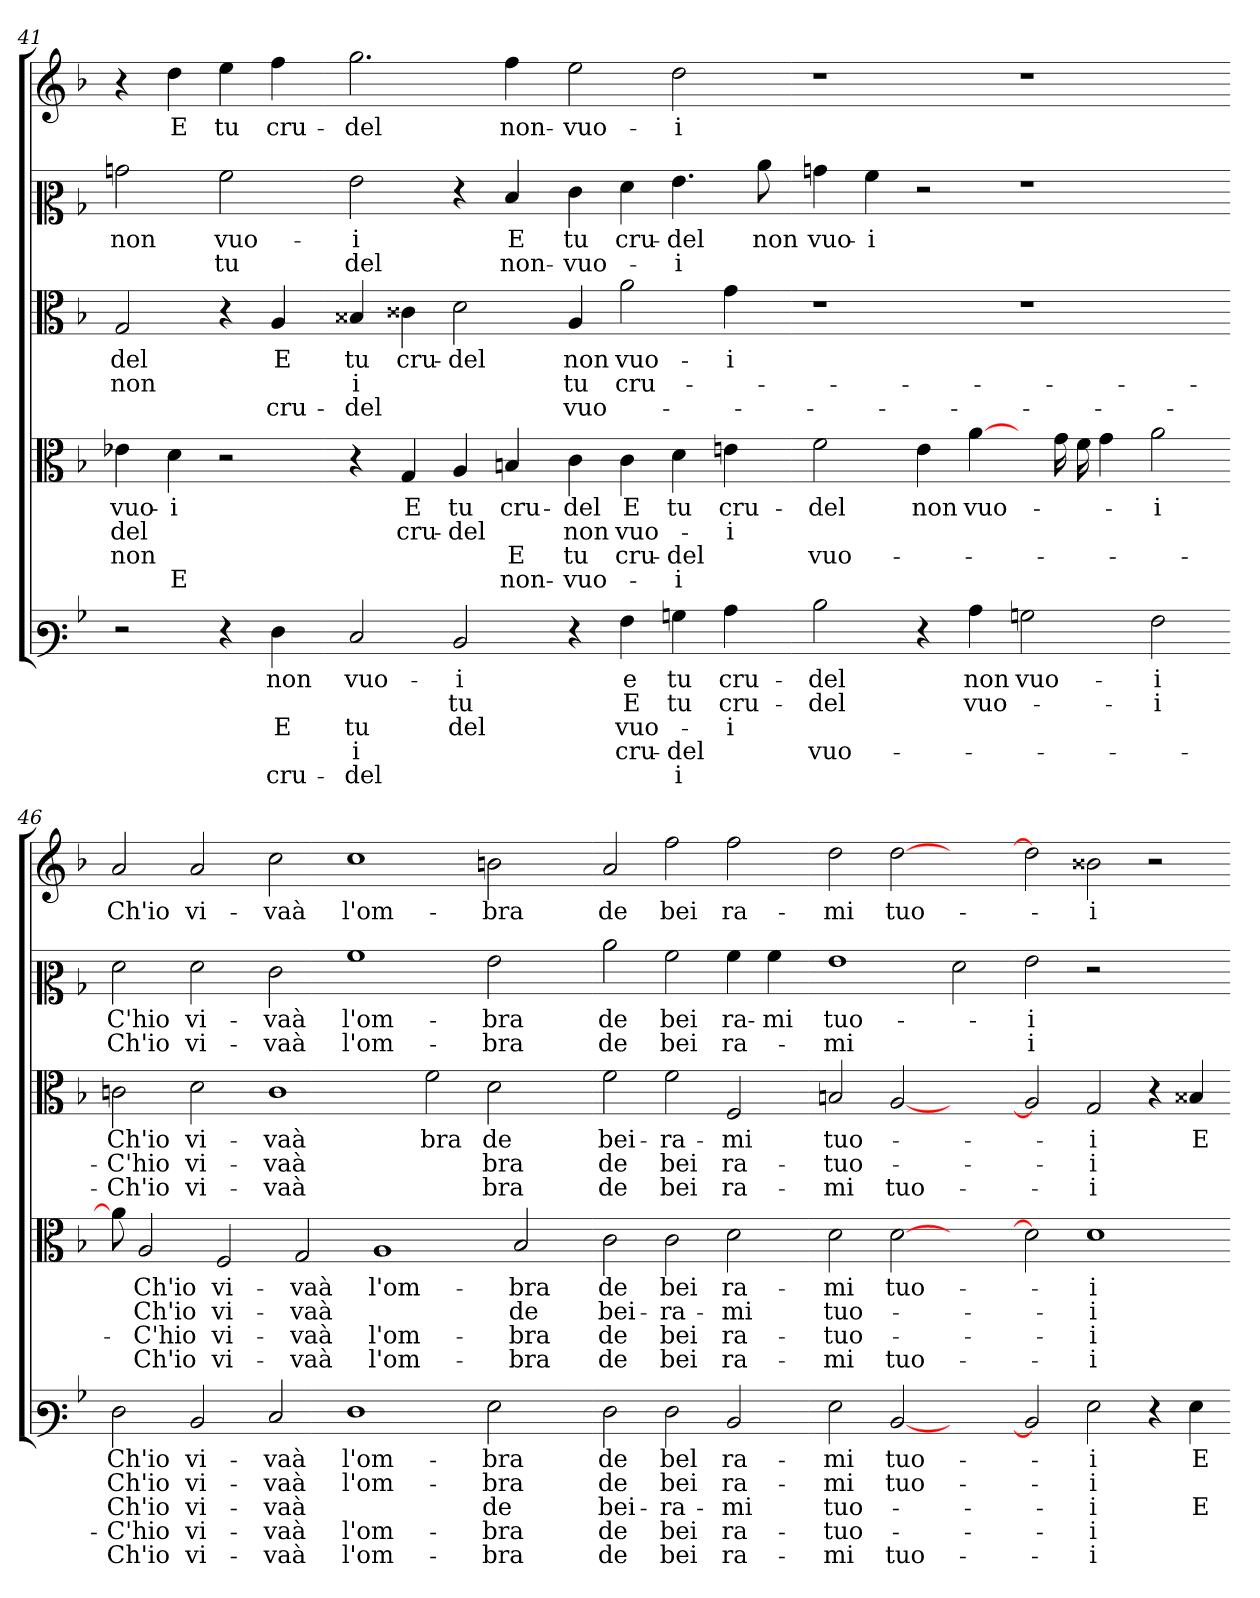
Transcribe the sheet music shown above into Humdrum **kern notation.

**kern	**text	**text	**text	**text	**text	**kern	**text	**text	**text	**text	**kern	**text	**text	**text	**kern	**text	**text	**kern	**text
*part5	*part5	*part5	*part5	*part5	*part5	*part4	*part4	*part4	*part4	*part4	*part3	*part3	*part3	*part3	*part2	*part2	*part2	*part1	*part1
*staff5	*staff5	*staff5	*staff5	*staff5	*staff5	*staff4	*staff4	*staff4	*staff4	*staff4	*staff3	*staff3	*staff3	*staff3	*staff2	*staff2	*staff2	*staff1	*staff1
*clefF3	*	*	*	*	*	*clefC3	*	*	*	*	*clefC3	*	*	*	*clefC2	*	*	*clefG2	*
*k[b-]	*	*	*	*	*	*k[b-]	*	*	*	*	*k[b-]	*	*	*	*k[b-]	*	*	*k[b-]	*
=41	=41	=41	=41	=41	=41	=41	=41	=41	=41	=41	=41	=41	=41	=41	=41	=41	=41	=41	=41
2r	.	.	.	.	.	4e-X	vuo-	del	non	.	2G	del	non	.	2bn	non	.	4r	.
.	.	.	.	.	.	4d	i	.	.	E	.	.	.	.	.	.	.	4dd	E
4r	.	.	.	.	.	2r	.	.	.	.	4r	.	.	.	2a	vuo-	tu	4ee	tu
4F	non	.	E	.	cru-	.	.	.	.	.	4A	E	.	cru-	.	.	.	4ff	cru-
=42-	=42-	=42-	=42-	=42-	=42-	=42-	=42-	=42-	=42-	=42-	=42-	=42-	=42-	=42-	=42-	=42-	=42-	=42-	=42-
2E	vuo-	.	tu	i	del	4r	.	.	.	.	4B##X	tu	i	del	2g	i	del	2.gg	del
.	.	.	.	.	.	4G	E	cru-	.	.	4c##X	cru-	.	.	.	.	.	.	.
2D	i	tu	del	.	.	4A	tu	del	.	.	2d	del	.	.	4r	.	.	.	.
.	.	.	.	.	.	4B	cru-	.	E	non-	.	.	.	.	4d	E	non-	4ff	non-
=43-	=43-	=43-	=43-	=43-	=43-	=43-	=43-	=43-	=43-	=43-	=43-	=43-	=43-	=43-	=43-	=43-	=43-	=43-	=43-
4r	.	.	.	.	.	4c	del	non	tu	vuo-	4A	non	tu	vuo-	4e	tu	vuo-	2ee	vuo-
4A	e	E	vuo-	cru-	.	4c	E	vuo-	cru-	.	2a	vuo-	cru-	.	4f	cru-	.	.	.
4Bn	tu	tu	.	del	i	4d	tu	.	del	i	.	.	.	.	4.g	del	i	2dd	i
4c	cru-	cru-	i	.	.	4e	cru-	i	.	.	4g	i	.	.	.	.	.	.	.
.	.	.	.	.	.	.	.	.	.	.	.	.	.	.	8cc	non	.	.	.
=44-	=44-	=44-	=44-	=44-	=44-	=44-	=44-	=44-	=44-	=44-	=44-	=44-	=44-	=44-	=44-	=44-	=44-	=44-	=44-
2d	del	del	.	vuo-	.	2f	del	.	vuo-	.	1r	.	.	.	4bn	vuo-	.	1r	.
.	.	.	.	.	.	.	.	.	.	.	.	.	.	.	4a	i	.	.	.
4r	.	.	.	.	.	4e	non	.	.	.	.	.	.	.	2r	.	.	.	.
4c	non	vuo-	.	.	.	[4a	vuo-	.	.	.	.	.	.	.	.	.	.	.	.
2Bn	vuo-	.	.	.	.	8ryy	.	.	.	.	1r	.	.	.	1r	.	.	1r	.
.	.	.	.	.	.	16g	.	.	.	.	.	.	.	.	.	.	.	.	.
.	.	.	.	.	.	16f	.	.	.	.	.	.	.	.	.	.	.	.	.
.	.	.	.	.	.	4g	.	.	.	.	.	.	.	.	.	.	.	.	.
2A	i	i	.	.	.	2a	i	.	.	.	.	.	.	.	.	.	.	.	.
=46-	=46-	=46-	=46-	=46-	=46-	=46-	=46-	=46-	=46-	=46-	=46-	=46-	=46-	=46-	=46-	=46-	=46-	=46-	=46-
2F	Ch'io	Ch'io	Ch'io	C'hio	Ch'io	8a]	.	.	.	.	2c	Ch'io	C'hio	Ch'io	2f	C'hio	Ch'io	2a	Ch'io
.	.	.	.	.	.	2A	Ch'io	Ch'io	C'hio	Ch'io	.	.	.	.	.	.	.	.	.
2D	vi-	vi-	vi-	vi-	vi-	.	.	.	.	.	2d	vi-	vi-	vi-	2f	vi-	vi-	2a	vi-
.	.	.	.	.	.	2F	vi-	vi-	vi-	vi-	.	.	.	.	.	.	.	.	.
2E	vaà	vaà	vaà	vaà	vaà	.	.	.	.	.	1c	vaà	vaà	vaà	2e	vaà	vaà	2cc	vaà
.	.	.	.	.	.	2G	vaà	vaà	vaà	vaà	.	.	.	.	.	.	.	.	.
1F	l'om-	l'om-	.	l'om-	l'om-	.	.	.	.	.	.	.	.	.	1a	l'om-	l'om-	1cc	l'om-
.	.	.	.	.	.	1A	l'om-	.	l'om-	l'om-	.	.	.	.	.	.	.	.	.
.	.	.	.	.	.	.	.	.	.	.	2f	bra	.	.	.	.	.	.	.
2G	bra	bra	de	bra	bra	.	.	.	.	.	2d	de	bra	bra	2g	bra	bra	2b	bra
.	.	.	.	.	.	2B	bra	de	bra	bra	.	.	.	.	.	.	.	.	.
8ryy	.	.	.	.	.	.	.	.	.	.	8ryy	.	.	.	8ryy	.	.	8ryy	.
=48-	=48-	=48-	=48-	=48-	=48-	=48-	=48-	=48-	=48-	=48-	=48-	=48-	=48-	=48-	=48-	=48-	=48-	=48-	=48-
2F	de	de	bei-	de	de	2c	de	bei-	de	de	2f	bei-	de	de	2cc	de	de	2a	de
2F	bel	bei	ra-	bei	bei	2c	bei	ra-	bei	bei	2f	ra-	bei	bei	2a	bei	bei	2ff	bei
2D	ra-	ra-	mi	ra-	ra-	2d	ra-	mi	ra-	ra-	2F	mi	ra-	ra-	4a	ra-	ra-	2ff	ra-
.	.	.	.	.	.	.	.	.	.	.	.	.	.	.	4a	mi	.	.	.
=49-	=49-	=49-	=49-	=49-	=49-	=49-	=49-	=49-	=49-	=49-	=49-	=49-	=49-	=49-	=49-	=49-	=49-	=49-	=49-
2G	mi	mi	tuo-	tuo-	mi	2d	mi	tuo-	tuo-	mi	2B	tuo-	tuo-	mi	1g	tuo-	mi	2dd	mi
[2D	tuo-	tuo-	.	.	tuo-	[2d	tuo-	.	.	tuo-	[2A	.	.	tuo-	.	.	.	[2dd	tuo-
2ryy	.	.	.	.	.	2ryy	.	.	.	.	2ryy	.	.	.	2f	.	.	2ryy	.
=50-	=50-	=50-	=50-	=50-	=50-	=50-	=50-	=50-	=50-	=50-	=50-	=50-	=50-	=50-	=50-	=50-	=50-	=50-	=50-
2D]	.	.	.	.	.	2d]	.	.	.	.	2A]	.	.	.	2g	i	i	2dd]	.
2G	i	i	i	i	i	1d	i	i	i	i	2G	i	i	i	2r	.	.	2b##X	i
4r	.	.	.	.	.	.	.	.	.	.	4r	.	.	.	2ryy	.	.	2r	.
4G	E	.	E	.	.	.	.	.	.	.	4B##X	E	.	.	.	.	.	.	.
=-	=-	=-	=-	=-	=-	=-	=-	=-	=-	=-	=-	=-	=-	=-	=-	=-	=-	=-	=-
*-	*-	*-	*-	*-	*-	*-	*-	*-	*-	*-	*-	*-	*-	*-	*-	*-	*-	*-	*-
